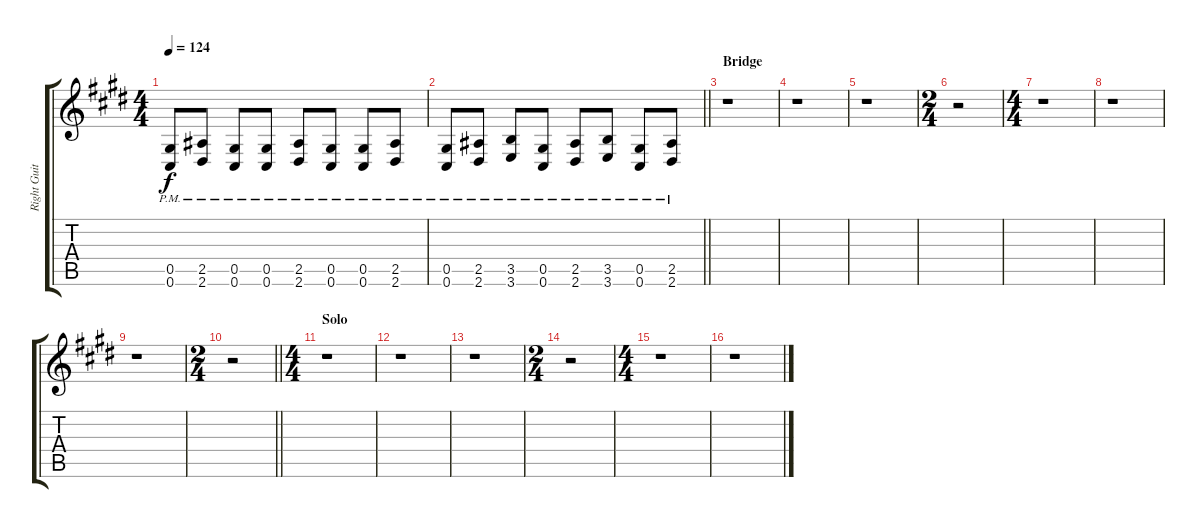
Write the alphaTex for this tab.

\track ("Right Guitar I" "Right Guit") {instrument distortionguitar}
\staff {score tabs}
\tuning (Eb4 Bb3 Gb3 Db3 Ab2 Db2) {hide}
\ts (4 4)
\tempo 124
\clef g2
\ks e
(0.5{pm} 0.6{pm}).8{dy f} (2.5{pm} 2.6{pm}).8 (0.5{pm} 0.6{pm}).8 (0.5{pm} 0.6{pm}).8 (2.5{pm} 2.6{pm}).8 (0.5{pm} 0.6{pm}).8 (0.5{pm} 0.6{pm}).8 (2.5{pm} 2.6{pm}).8 |
\barLineRight lightlight
(0.5{pm} 0.6{pm}).8 (2.5{pm} 2.6{pm}).8 (3.5{pm} 3.6{pm}).8 (0.5{pm} 0.6{pm}).8 (2.5{pm} 2.6{pm}).8 (3.5{pm} 3.6{pm}).8 (0.5{pm} 0.6{pm}).8 (2.5{pm} 2.6{pm}).8 |
\section ("" "Bridge")
r.1 |
r.1 |
r.1 |
\ts (2 4)
r.2 |
\ts (4 4)
r.1 |
r.1 |
r.1 |
\ts (2 4)
\barLineRight lightlight
r.2 |
\ts (4 4)
\section ("" "Solo")
r.1 |
r.1 |
r.1 |
\ts (2 4)
r.2 |
\ts (4 4)
r.1 |
r.1
